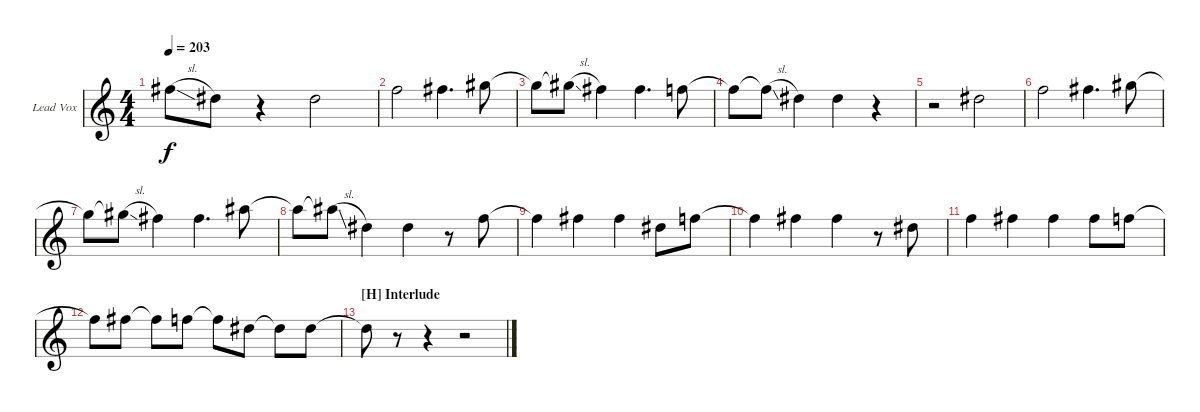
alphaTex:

\defaultSystemsLayout 4
\bracketExtendMode groupsimilarinstruments
\firstSystemTrackNameOrientation horizontal
\otherSystemsTrackNameOrientation horizontal
\track ("Tim McIlrath - Vocals" "Lead Vox") {instrument overdrivenguitar}
\staff {score}
\tuning (Eb4 Bb3 Gb3 Db3 Ab2 Eb2)
\ts (4 4)
\tempo 203
\clef g2
\ks c
8.2{sl t}.8{dy f} 5.2.8 r.4 5.2.2 |
7.2.2 8.2.4{d} 10.2.8 |
10.2{t}.8 10.2{sl t}.8 8.2.4 8.2.4{d} 7.2.8 |
7.2{t}.8 7.2{sl t}.8 5.2.4 5.2.4 r.4 |
r.2 5.2.2 |
7.2.2 8.2.4{d} 10.2.8 |
10.2{t}.8 10.2{sl t}.8 8.2.4 8.2.4{d} 12.2.8 |
12.2{t}.8 12.2{sl t}.8 5.2.4 5.2.4 r.8 7.2.8 |
7.2{t}.4 8.2.4 8.2.4 5.2.8 7.2.8 |
7.2{t}.4 8.2.4 8.2.4 r.8 5.2.8 |
7.2.4 8.2.4 8.2.4 8.2.8 7.2.8 |
7.2{t}.8 8.2.8 8.2{t}.8 7.2.8 7.2{t}.8 5.2.8 5.2{t}.8 5.2.8 |
\section ("H" "Interlude")
5.2{t}.8 r.8 r.4 r.2
